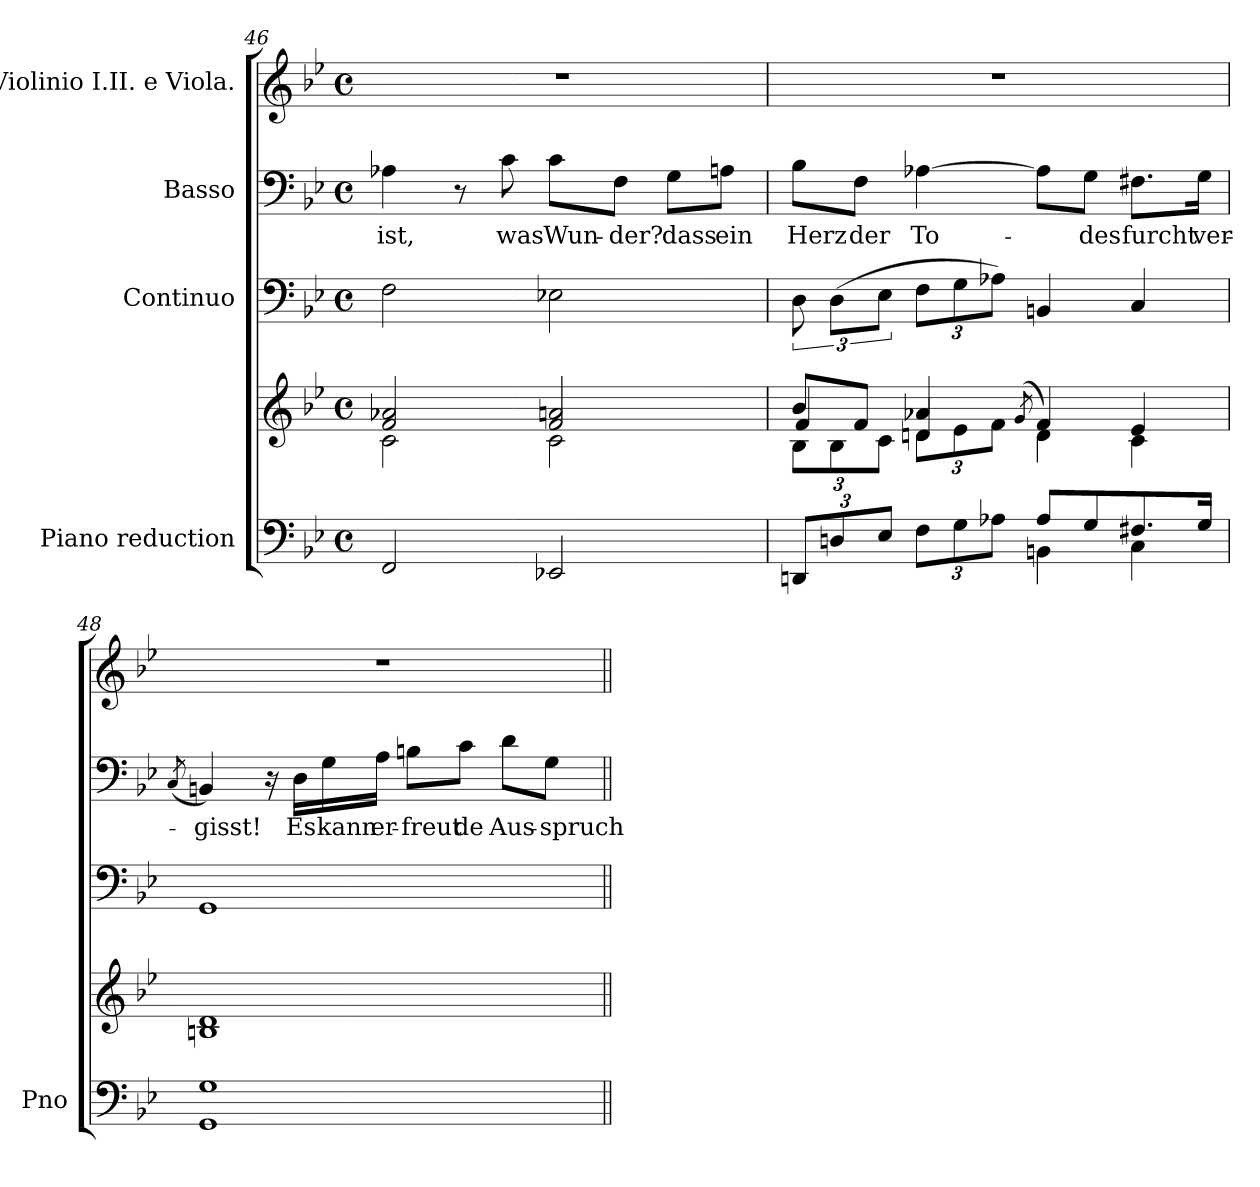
**kern	**kern	**kern	**kern	**text	**kern
*part4	*part4	*part3	*part2	*part2	*part1
*staff5	*staff4	*staff3	*staff2	*staff2	*staff1
*I"Piano reduction	*	*I"Continuo	*I"Basso	*	*I"Violinio I.II. e Viola.
*I'Pno	*	*	*	*	*
*clefF4	*clefG2	*clefF4	*clefF4	*	*clefG2
*k[b-e-]	*k[b-e-]	*k[b-e-]	*k[b-e-]	*	*k[b-e-]
*M4/4	*M4/4	*M4/4	*M4/4	*	*M4/4
*met(c)	*met(c)	*met(c)	*met(c)	*	*met(c)
=46	=46	=46	=46	=46	=46
*	*^	*	*	*	*
!	!	!	!	!	!LO:LY:b	!
2FF/	2f/ 2a-X/	2c\	2F\	4A-X\	ist,	1r
.	.	.	.	8r	.	.
!	!	!	!	!	!LO:LY:b	!
.	.	.	.	8c\	was	.
!	!	!	!	!	!LO:LY:b	!
2EE-X/	2f/ 2an/	2c\	2E-X\	8c\L	Wun-	.
!	!	!	!	!	!LO:LY:b	!
.	.	.	.	8F\J	-der?	.
!	!	!	!	!	!LO:LY:b	!
.	.	.	.	8G\L	dass	.
!	!	!	!	!	!LO:LY:b	!
.	.	.	.	8An\J	ein	.
!!LO:PB:g=z
=47	=47	=47	=47	=47	=47	=47
*Xbrackettup	*	*Xbrackettup	*	*	*	*
*^	*	*^	*	*	*	*
!	!	!	!	!	!	!	!LO:LY:b	!
12DDn/L	2ryy	8b-/L	12B-\L	4f/	12D\	8B-\L	Herz	1r
12Dn/	.	.	12B-\	.	(12D\L	.	.	.
!	!	!	!	!	!	!	!LO:LY:b	!
.	.	8f/J	.	.	.	8F\J	der	.
12E-/J	.	.	12c\J	.	12E-\J	.	.	.
*brackettup	*	*	*	*	*	*	*	*
!	!	!	!	!	!	!	!LO:LY:b	!
12F\L	.	4a-X/	12dn\L	4d/	12F\L	[4A-X\	To-	.
12G\	.	.	12e-\	.	12G\	.	.	.
12A-X\J	.	.	12f\J	.	12A-X\J)	.	.	.
.	.	(8qg/	.	.	.	.	.	.
8A-/L	4BBn\	4f/)	4d\	2ryy	4BBn/	8A-\L]	.	.
!	!	!	!	!	!	!	!LO:LY:b	!
8G/	.	.	.	.	.	8G\J	-des	.
!	!	!	!	!	!	!	!LO:LY:b	!
8.F#X/	4C\	4e-/	4c\	.	4C/	8.F#X\L	furcht	.
!	!	!	!	!	!	!	!LO:LY:b	!
16G/Jk	.	.	.	.	.	16G\Jk	ver-	.
*v	*v	*	*	*	*	*	*	*
*	*v	*v	*v	*	*	*	*
=48	=48	=48	=48	=48	=48
.	.	.	(8qC/	.	.
!	!	!	!	!LO:LY:b	!
1GG 1G	1Bn 1d	1GG	4BBn/)	-gisst!	1r
.	.	.	16r	.	.
!	!	!	!	!LO:LY:b	!
.	.	.	16D\LL	Es	.
!	!	!	!	!LO:LY:b	!
.	.	.	16G\	kann	.
!	!	!	!	!LO:LY:b	!
.	.	.	16A\JJ	er-	.
!	!	!	!	!LO:LY:b	!
.	.	.	8Bn\L	-freut	.
!	!	!	!	!LO:LY:b	!
.	.	.	8c\J	de	.
!	!	!	!	!LO:LY:b	!
.	.	.	8d\L	Aus-	.
!	!	!	!	!LO:LY:b	!
.	.	.	8G\J	-spruch	.
=||	=||	=||	=||	=||	=||
*-	*-	*-	*-	*-	*-
